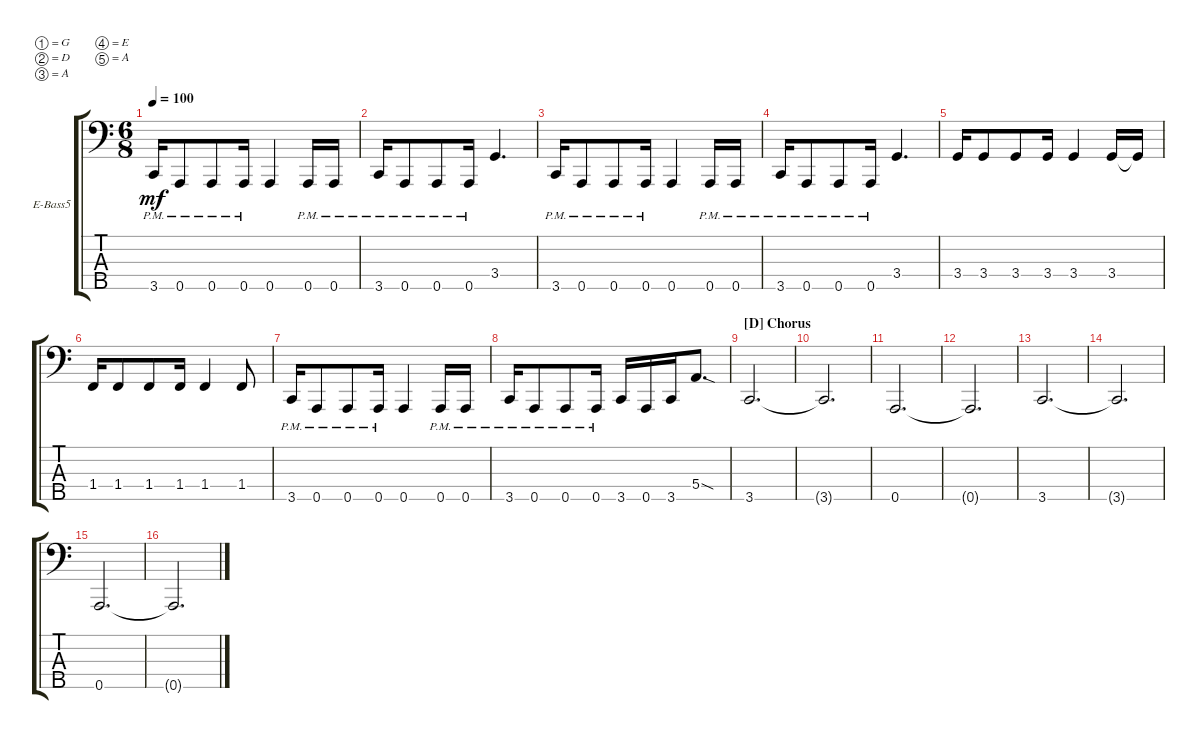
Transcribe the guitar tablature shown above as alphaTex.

\defaultSystemsLayout 4
\bracketExtendMode groupsimilarinstruments
\firstSystemTrackNameOrientation horizontal
\otherSystemsTrackNameOrientation horizontal
\track ("Electric Bass" "E-Bass5") {instrument electricbassfinger}
\staff {score tabs}
\tuning (G2 D2 A1 E1 A0)
\ts (6 8)
\tempo 100
\clef f4
\ks aminor
3.5{pm}.16{dy mf} 0.5{pm}.8 0.5{pm}.8 0.5{pm}.16 0.5.4 0.5{pm}.16 0.5{pm}.16 |
3.5{pm}.16 0.5{pm}.8 0.5{pm}.8 0.5{pm}.16 3.4.4{d} |
3.5{pm}.16 0.5{pm}.8 0.5{pm}.8 0.5{pm}.16 0.5.4 0.5{pm}.16 0.5{pm}.16 |
3.5{pm}.16 0.5{pm}.8 0.5{pm}.8 0.5{pm}.16 3.4.4{d} |
3.4.16 3.4.8 3.4.8 3.4.16 3.4.4 3.4.16 3.4{t}.16 |
1.4.16 1.4.8 1.4.8 1.4.16 1.4.4 1.4.8 |
3.5{pm}.16 0.5{pm}.8 0.5{pm}.8 0.5{pm}.16 0.5.4 0.5{pm}.16 0.5{pm}.16 |
3.5{pm}.16 0.5{pm}.8 0.5{pm}.8 0.5{pm}.16 3.5.16 0.5.16 3.5.16 5.4{sod}.8{d} |
\section ("D" "Chorus")
3.5.2{d} |
3.5{t}.2{d} |
0.5.2{d} |
0.5{t}.2{d} |
3.5.2{d} |
3.5{t}.2{d} |
0.5.2{d} |
0.5{t}.2{d}
